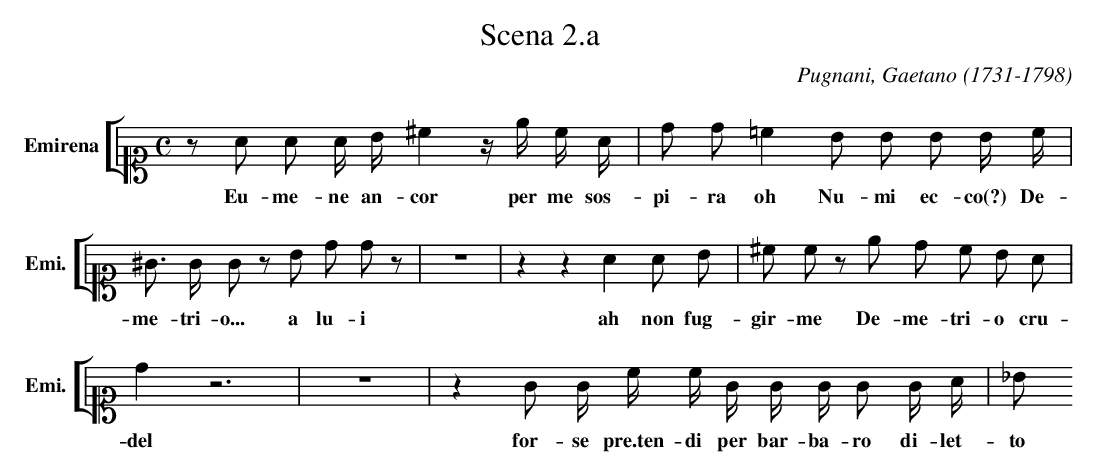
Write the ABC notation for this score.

X:1
T:Scena 2.a
C:Pugnani, Gaetano (1731-1798)
M:C
L:1/4
K:C
V: 22 clef=alto1 name="Emirena" sname="Emi."
%%staves [ 22 ]
z/ A/ A/ A// B// ^c z// e// c// A// | d/ d/ =c B/ B/ B/ B// c// | ^G/> G/ G/ z/ B/ d/ d/ z/| Z | \
w: Eu-me-ne an-cor per me sos-pi-ra oh Nu-mi ec-co(?) De-me-tri-o... a lu-i
   z z A A/ B/ | ^c/ c/ z/ e/ d/ c/ B/ A/ | d z3 | Z | z G/ G// c// c// G// G// G// G/ G// A// | _B/ \
w: ah non fug-gir-me De-me-tri-o cru-del for-se pre.ten-di per bar-ba-ro di-let-to
